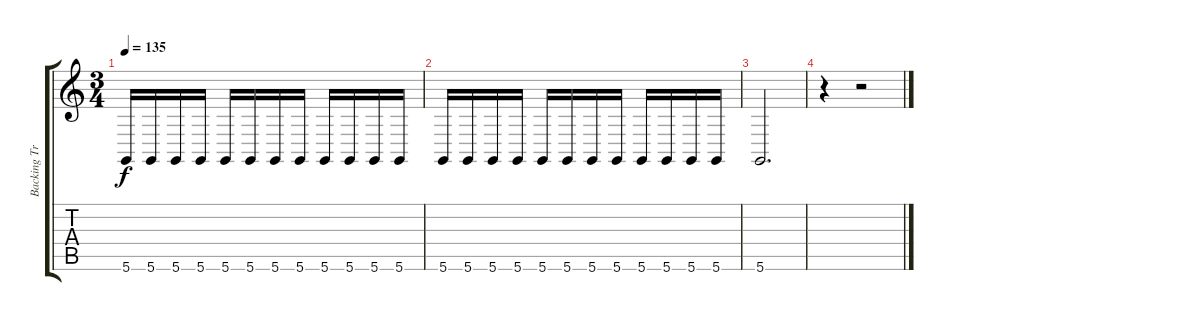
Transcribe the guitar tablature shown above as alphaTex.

\track ("Backing Track" "Backing Tr") {instrument cello}
\staff {score tabs}
\tuning (E4 B3 G3 D3 A2 D2) {hide}
\ts (3 4)
\tempo 135
\clef g2
\ks c
5.6.16{dy f} 5.6.16 5.6.16 5.6.16 5.6.16 5.6.16 5.6.16 5.6.16 5.6.16 5.6.16 5.6.16 5.6.16 |
5.6.16 5.6.16 5.6.16 5.6.16 5.6.16 5.6.16 5.6.16 5.6.16 5.6.16 5.6.16 5.6.16 5.6.16 |
5.6.2{d} |
r.4 r.2
